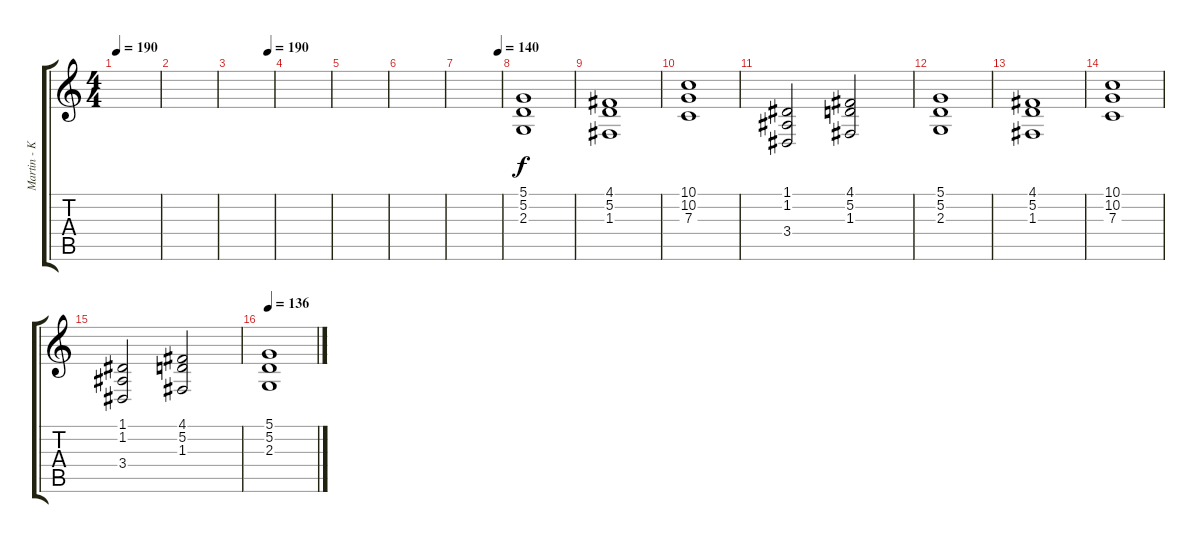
\track ("Martin - Keyboard1" "Martin - K") {instrument churchorgan}
\staff {score tabs}
\tuning (D4 A3 F3 C3 G2 D2) {hide}
\ts (4 4)
\tempo 190
\clef g2
\ks c
|
|
\tempo (190 0.875)
|
|
|
|
\tempo (140 0.9375)
|
(5.1 5.2 2.3).1 |
(4.1 5.2 1.3).1 |
(10.1 10.2 7.3).1 |
(1.1 1.2 3.4).2 (4.1 5.2 1.3).2 |
(5.1 5.2 2.3).1 |
(4.1 5.2 1.3).1 |
(10.1 10.2 7.3).1 |
(1.1 1.2 3.4).2 (4.1 5.2 1.3).2 |
\tempo 136
(5.1 5.2 2.3).1
